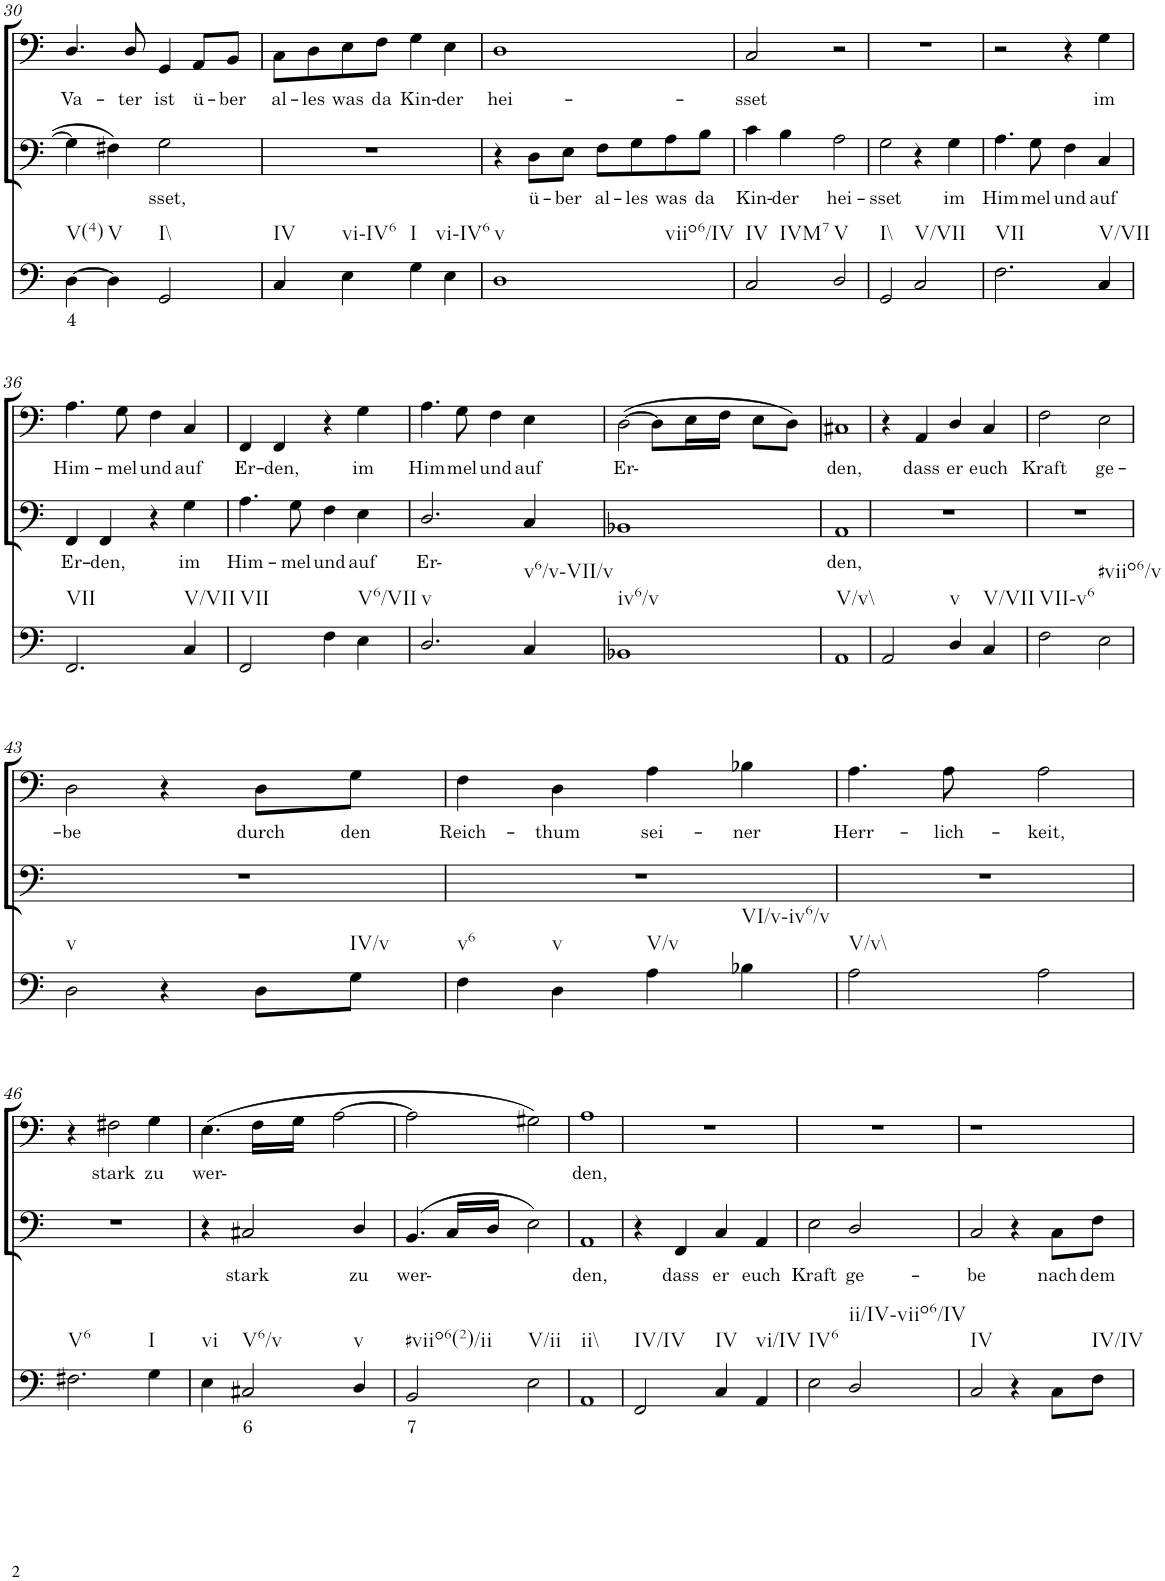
**kern	**text	**kern	**text	**kern	**text
*part3	*part3	*part2	*part2	*part1	*part1
*staff3	*staff3	*staff2	*staff2	*staff1	*staff1
*I"Continuo	*	*I"Bass II	*	*I"Bass I	*
!!LO:PB:g=z
*clefF4	*	*clefF4	*	*clefF4	*
*k[]	*	*k[]	*	*k[]	*
*M4/4	*	*M4/4	*	*M4/4	*
=30	=30	=30	=30	=30	=30
!LO:TX:b:t=V(4)	!	!	!	!	!
!	!LO:LY:b	!	!	!	!LO:LY:b
[4D\	4	4G\]	.	4.D/	Va-
!LO:TX:b:t=V	!	!	!	!	!
4D\]	.	4F#X\	.	.	.
!	!	!	!	!	!LO:LY:b
.	.	.	.	8D/	ter
!LO:TX:b:t=I\\	!	!	!	!	!
!	!	!	!LO:LY:b	!	!LO:LY:b
2GG/	.	2G\	sset,	4GG/	ist
!	!	!	!	!	!LO:LY:b
.	.	.	.	8AA/L	ü-
!	!	!	!	!	!LO:LY:b
.	.	.	.	8BB/J	ber
=31	=31	=31	=31	=31	=31
!LO:TX:b:t=IV	!	!	!	!	!
!	!	!	!	!	!LO:LY:b
4C/	.	1r	.	8C\L	al-
!	!	!	!	!	!LO:LY:b
.	.	.	.	8D\	les
!LO:TX:b:t=vi-IV6	!	!	!	!	!
!	!	!	!	!	!LO:LY:b
4E\	.	.	.	8E\	was
!	!	!	!	!	!LO:LY:b
.	.	.	.	8F\J	da
!LO:TX:b:t=I	!	!	!	!	!
!	!	!	!	!	!LO:LY:b
4G\	.	.	.	4G\	Kin-
!LO:TX:b:t=vi-IV6	!	!	!	!	!
!	!	!	!	!	!LO:LY:b
4E\	.	.	.	4E\	der
=32	=32	=32	=32	=32	=32
!LO:TX:b:t=v	!	!	!	!	!
!LO:TX:b:t=viio6/IV	!	!	!	!	!
!	!	!	!	!	!LO:LY:b
1D	.	4r	.	1D	hei-
!	!	!	!LO:LY:b	!	!
.	.	8D\L	ü-	.	.
!	!	!	!LO:LY:b	!	!
.	.	8E\J	ber	.	.
!	!	!	!LO:LY:b	!	!
.	.	8F\L	al-	.	.
!	!	!	!LO:LY:b	!	!
.	.	8G\	les	.	.
!	!	!	!LO:LY:b	!	!
.	.	8A\	was	.	.
!	!	!	!LO:LY:b	!	!
.	.	8B\J	da	.	.
=33	=33	=33	=33	=33	=33
!LO:TX:b:t=IV	!	!	!	!	!
!LO:TX:b:t=IVM7	!	!	!	!	!
!	!	!	!LO:LY:b	!	!LO:LY:b
2C/	.	4c\	Kin-	2C/	sset
!	!	!	!LO:LY:b	!	!
.	.	4B\	der	.	.
!LO:TX:b:t=V	!	!	!	!	!
!	!	!	!LO:LY:b	!	!
2D/	.	2A\	hei-	2r	.
=34	=34	=34	=34	=34	=34
!LO:TX:b:t=I\\	!	!	!	!	!
!	!	!	!LO:LY:b	!	!
2GG/	.	2G\	sset	1r	.
!LO:TX:b:t=V/VII	!	!	!	!	!
2C/	.	4r	.	.	.
!	!	!	!LO:LY:b	!	!
.	.	4G\	im	.	.
=35	=35	=35	=35	=35	=35
!LO:TX:b:t=VII	!	!	!	!	!
!	!	!	!LO:LY:b	!	!
2.F\	.	4.A\	Him-	2r	.
!	!	!	!LO:LY:b	!	!
.	.	8G\	mel	.	.
!	!	!	!LO:LY:b	!	!
.	.	4F\	und	4r	.
!LO:TX:b:t=V/VII	!	!	!	!	!
!	!	!	!LO:LY:b	!	!LO:LY:b
4C/	.	4C/	auf	4G\	im
!!LO:LB:g=z
=36	=36	=36	=36	=36	=36
!LO:TX:b:t=VII	!	!	!	!	!
!	!	!	!LO:LY:b	!	!LO:LY:b
2.FF/	.	4FF/	Er-	4.A\	Him-
!	!	!	!LO:LY:b	!	!
.	.	4FF/	den,	.	.
!	!	!	!	!	!LO:LY:b
.	.	.	.	8G\	mel
!	!	!	!	!	!LO:LY:b
.	.	4r	.	4F\	und
!LO:TX:b:t=V/VII	!	!	!	!	!
!	!	!	!LO:LY:b	!	!LO:LY:b
4C/	.	4G\	im	4C/	auf
=37	=37	=37	=37	=37	=37
!LO:TX:b:t=VII	!	!	!	!	!
!	!	!	!LO:LY:b	!	!LO:LY:b
2FF/	.	4.A\	Him-	4FF/	Er-
!	!	!	!	!	!LO:LY:b
.	.	.	.	4FF/	den,
!	!	!	!LO:LY:b	!	!
.	.	8G\	mel	.	.
!	!	!	!LO:LY:b	!	!
4F\	.	4F\	und	4r	.
!LO:TX:b:t=V6/VII	!	!	!	!	!
!	!	!	!LO:LY:b	!	!LO:LY:b
4E\	.	4E\	auf	4G\	im
=38	=38	=38	=38	=38	=38
!LO:TX:b:t=v	!	!	!	!	!
!	!	!	!LO:LY:b	!	!LO:LY:b
2.D/	.	2.D/	Er-	4.A\	Him-
!	!	!	!	!	!LO:LY:b
.	.	.	.	8G\	mel
!	!	!	!	!	!LO:LY:b
.	.	.	.	4F\	und
!LO:TX:b:t=v6/v-VII/v	!	!	!	!	!
!	!	!	!	!	!LO:LY:b
4C/	.	4C/	.	4E\	auf
=39	=39	=39	=39	=39	=39
!LO:TX:b:t=iv6/v	!	!	!	!	!
!	!	!	!	!	!LO:LY:b
1BB-X	.	1BB-X	.	([2D\	Er-
.	.	.	.	8D\L]	.
.	.	.	.	16E\L	.
.	.	.	.	16F\JJ	.
.	.	.	.	8E\L	.
.	.	.	.	8D\J)	.
=40	=40	=40	=40	=40	=40
!LO:TX:b:t=V/v\\	!	!	!	!	!
!	!	!	!LO:LY:b	!	!LO:LY:b
1AA	.	1AA	den,	1C#X	den,
=41	=41	=41	=41	=41	=41
2AA/	.	1r	.	4r	.
!	!	!	!	!	!LO:LY:b
.	.	.	.	4AA/	dass
!LO:TX:b:t=v	!	!	!	!	!
!	!	!	!	!	!LO:LY:b
4D/	.	.	.	4D/	er
!LO:TX:b:t=V/VII	!	!	!	!	!
!	!	!	!	!	!LO:LY:b
4C/	.	.	.	4C/	euch
=42	=42	=42	=42	=42	=42
!LO:TX:b:t=VII-v6	!	!	!	!	!
!	!	!	!	!	!LO:LY:b
2F\	.	1r	.	2F\	Kraft
!LO:TX:b:t=#viio6/v	!	!	!	!	!
!	!	!	!	!	!LO:LY:b
2E\	.	.	.	2E\	ge-
!!LO:LB:g=z
=43	=43	=43	=43	=43	=43
!LO:TX:b:t=v	!	!	!	!	!
!	!	!	!	!	!LO:LY:b
2D\	.	1r	.	2D\	be
4r	.	.	.	4r	.
!	!	!	!	!	!LO:LY:b
8D\L	.	.	.	8D\L	durch
!LO:TX:b:t=IV/v	!	!	!	!	!
!	!	!	!	!	!LO:LY:b
8G\J	.	.	.	8G\J	den
=44	=44	=44	=44	=44	=44
!LO:TX:b:t=v6	!	!	!	!	!
!	!	!	!	!	!LO:LY:b
4F\	.	1r	.	4F\	Reich-
!LO:TX:b:t=v	!	!	!	!	!
!	!	!	!	!	!LO:LY:b
4D\	.	.	.	4D\	thum
!LO:TX:b:t=V/v	!	!	!	!	!
!	!	!	!	!	!LO:LY:b
4A\	.	.	.	4A\	sei-
!LO:TX:b:t=VI/v-iv6/v	!	!	!	!	!
!	!	!	!	!	!LO:LY:b
4B-X\	.	.	.	4B-X\	ner
=45	=45	=45	=45	=45	=45
!LO:TX:b:t=V/v\\	!	!	!	!	!
!	!	!	!	!	!LO:LY:b
2A\	.	1r	.	4.A\	Herr-
!	!	!	!	!	!LO:LY:b
.	.	.	.	8A\	lich-
!	!	!	!	!	!LO:LY:b
2A\	.	.	.	2A\	keit,
!!LO:LB:g=z
=46	=46	=46	=46	=46	=46
!LO:TX:b:t=V6	!	!	!	!	!
2.F#X\	.	1r	.	4r	.
!	!	!	!	!	!LO:LY:b
.	.	.	.	2F#X\	stark
!LO:TX:b:t=I	!	!	!	!	!
!	!	!	!	!	!LO:LY:b
4G\	.	.	.	4G\	zu
=47	=47	=47	=47	=47	=47
!LO:TX:b:t=vi	!	!	!	!	!
!	!	!	!	!	!LO:LY:b
4E\	.	4r	.	(4.E\	wer-
!LO:TX:b:t=V6/v	!	!	!	!	!
!	!LO:LY:b	!	!LO:LY:b	!	!
2C#X/	6	2C#X/	stark	.	.
.	.	.	.	16F\LL	.
.	.	.	.	16G\JJ	.
.	.	.	.	[2A\	.
!LO:TX:b:t=v	!	!	!	!	!
!	!	!	!LO:LY:b	!	!
4D/	.	4D/	zu	.	.
=48	=48	=48	=48	=48	=48
!LO:TX:b:t=#viio6(2)/ii	!	!	!	!	!
!	!LO:LY:b	!	!LO:LY:b	!	!
2BB/	7	(4.BB/	wer-	2A\]	.
.	.	16C/LL	.	.	.
.	.	16D/JJ	.	.	.
!LO:TX:b:t=V/ii	!	!	!	!	!
2E\	.	2E\)	.	2G#X\)	.
=49	=49	=49	=49	=49	=49
!LO:TX:b:t=ii\\	!	!	!	!	!
!	!	!	!LO:LY:b	!	!LO:LY:b
1AA	.	1AA	den,	1A	den,
=50	=50	=50	=50	=50	=50
!LO:TX:b:t=IV/IV	!	!	!	!	!
2FF/	.	4r	.	1r	.
!	!	!	!LO:LY:b	!	!
.	.	4FF/	dass	.	.
!LO:TX:b:t=IV	!	!	!	!	!
!	!	!	!LO:LY:b	!	!
4C/	.	4C/	er	.	.
!LO:TX:b:t=vi/IV	!	!	!	!	!
!	!	!	!LO:LY:b	!	!
4AA/	.	4AA/	euch	.	.
=51	=51	=51	=51	=51	=51
!LO:TX:b:t=IV6	!	!	!	!	!
!	!	!	!LO:LY:b	!	!
2E\	.	2E\	Kraft	1r	.
!LO:TX:b:t=ii/IV-viio6/IV	!	!	!	!	!
!	!	!	!LO:LY:b	!	!
2D/	.	2D/	ge-	.	.
=52	=52	=52	=52	=52	=52
!LO:TX:b:t=IV	!	!	!	!	!
!	!	!	!LO:LY:b	!	!
2C/	.	2C/	be	1r	.
4r	.	4r	.	.	.
!	!	!	!LO:LY:b	!	!
8C\L	.	8C\L	nach	.	.
!LO:TX:b:t=IV/IV	!	!	!	!	!
!	!	!	!LO:LY:b	!	!
8F\J	.	8F\J	dem	.	.
=	=	=	=	=	=
*-	*-	*-	*-	*-	*-
